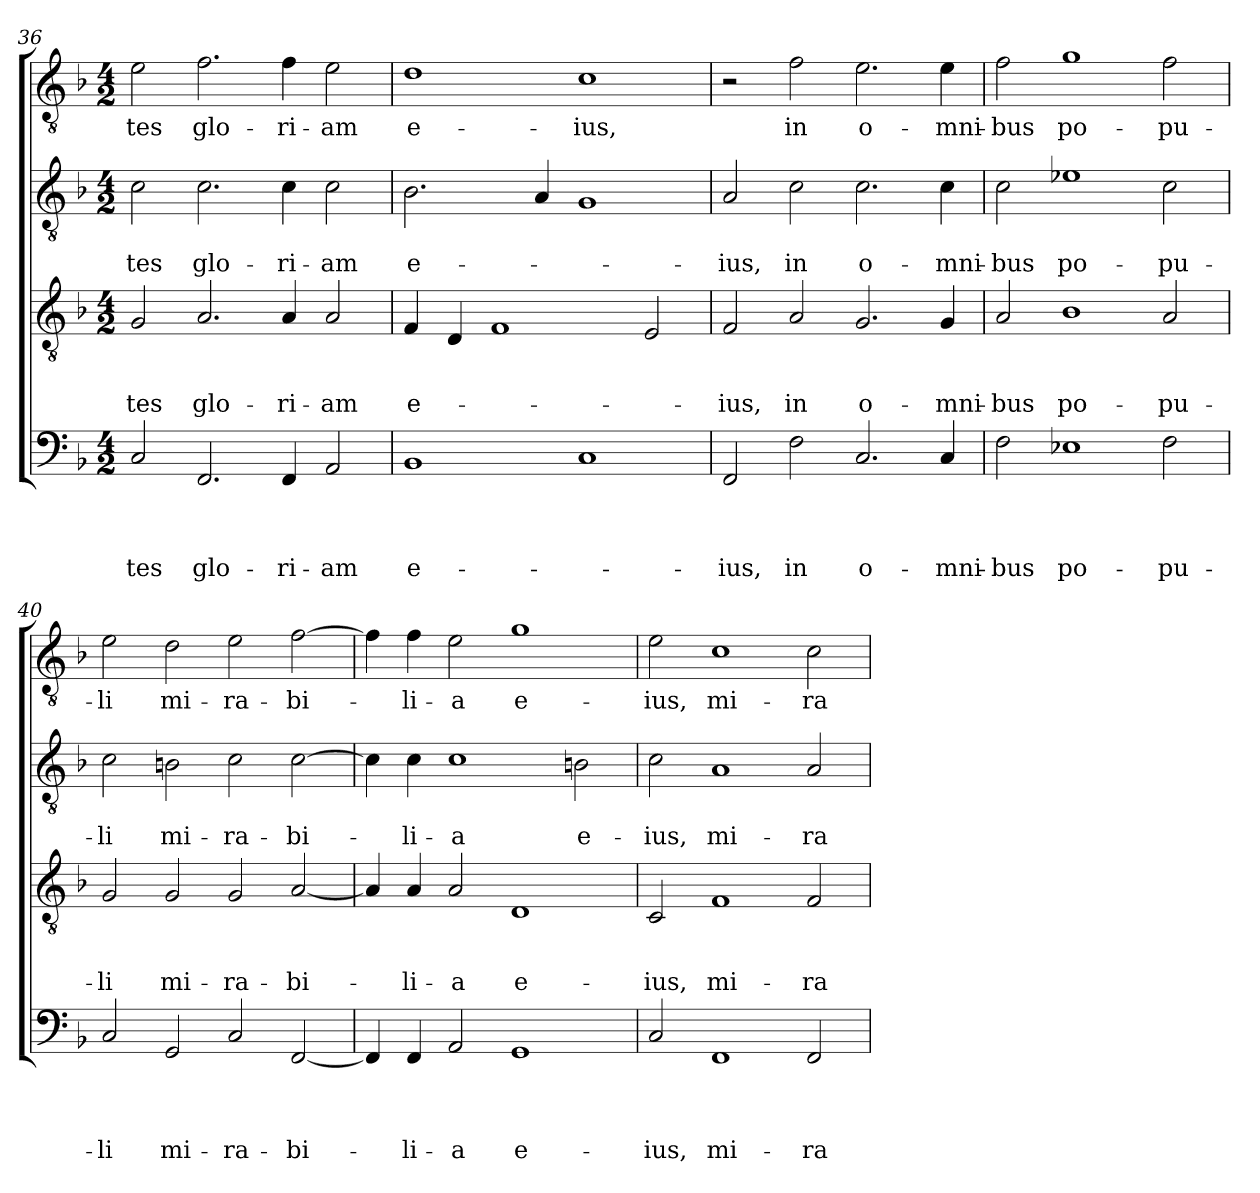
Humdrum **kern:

**kern	**text	**text	**text	**text	**kern	**text	**text	**text	**kern	**text	**text	**kern	**text
*part4	*part4	*part4	*part4	*part4	*part3	*part3	*part3	*part3	*part2	*part2	*part2	*part1	*part1
*staff4	*staff4	*staff4	*staff4	*staff4	*staff3	*staff3	*staff3	*staff3	*staff2	*staff2	*staff2	*staff1	*staff1
!!LO:LB:g=z
*clefF4	*	*	*	*	*clefGv2	*	*	*	*clefGv2	*	*	*clefGv2	*
*k[b-]	*	*	*	*	*k[b-]	*	*	*	*k[b-]	*	*	*k[b-]	*
*F:	*	*	*	*	*F:	*	*	*	*F:	*	*	*F:	*
*M4/2	*	*	*	*	*M4/2	*	*	*	*M4/2	*	*	*M4/2	*
=36	=36	=36	=36	=36	=36	=36	=36	=36	=36	=36	=36	=36	=36
2C/	.	.	.	-tes	2G/	.	.	-tes	2c\	.	-tes	2e\	-tes
2.FF/	.	.	.	glo-	2.A/	.	.	glo-	2.c\	.	glo-	2.f\	glo-
4FF/	.	.	.	-ri-	4A/	.	.	-ri-	4c\	.	-ri-	4f\	-ri-
2AA/	.	.	.	-am	2A/	.	.	-am	2c\	.	-am	2e\	-am
=37	=37	=37	=37	=37	=37	=37	=37	=37	=37	=37	=37	=37	=37
1BB-	.	.	.	e-	4F/	.	.	e-	2.B-\	.	e-	1d	e-
.	.	.	.	.	4D/	.	.	.	.	.	.	.	.
.	.	.	.	.	1F	.	.	.	.	.	.	.	.
.	.	.	.	.	.	.	.	.	4A/	.	.	.	.
1C	.	.	.	.	.	.	.	.	1G	.	.	1c	-ius,
.	.	.	.	.	2E/	.	.	.	.	.	.	.	.
=38	=38	=38	=38	=38	=38	=38	=38	=38	=38	=38	=38	=38	=38
2FF/	.	.	.	-ius,	2F/	.	.	-ius,	2A/	.	-ius,	2r	.
2F\	.	.	.	in	2A/	.	.	in	2c\	.	in	2f\	in
2.C/	.	.	.	o-	2.G/	.	.	o-	2.c\	.	o-	2.e\	o-
4C/	.	.	.	-mni-	4G/	.	.	-mni-	4c\	.	-mni-	4e\	-mni-
=39	=39	=39	=39	=39	=39	=39	=39	=39	=39	=39	=39	=39	=39
2F\	.	.	.	-bus	2A/	.	.	-bus	2c\	.	-bus	2f\	-bus
1E-X	.	.	.	po-	1B-	.	.	po-	1e-X	.	po-	1g	po-
2F\	.	.	.	-pu-	2A/	.	.	-pu-	2c\	.	-pu-	2f\	-pu-
=40	=40	=40	=40	=40	=40	=40	=40	=40	=40	=40	=40	=40	=40
2C/	.	.	.	-li	2G/	.	.	-li	2c\	.	-li	2e\	-li
2GG/	.	.	.	mi-	2G/	.	.	mi-	2Bn\	.	mi-	2d\	mi-
2C/	.	.	.	-ra-	2G/	.	.	-ra-	2c\	.	-ra-	2e\	-ra-
[2FF/	.	.	.	-bi-	[2A/	.	.	-bi-	[2c\	.	-bi-	[2f\	-bi-
=41	=41	=41	=41	=41	=41	=41	=41	=41	=41	=41	=41	=41	=41
4FF/]	.	.	.	.	4A/]	.	.	.	4c\]	.	.	4f\]	.
4FF/	.	.	.	-li-	4A/	.	.	-li-	4c\	.	-li-	4f\	-li-
2AA/	.	.	.	-a	2A/	.	.	-a	1c	.	-a	2e\	-a
1GG	.	.	.	e-	1D	.	.	e-	.	.	.	1g	e-
.	.	.	.	.	.	.	.	.	2Bn\	.	e-	.	.
!!LO:LB:g=z
=42	=42	=42	=42	=42	=42	=42	=42	=42	=42	=42	=42	=42	=42
2C/	.	.	.	-ius,	2C/	.	.	-ius,	2c\	.	-ius,	2e\	-ius,
1FF	.	.	.	mi-	1F	.	.	mi-	1A	.	mi-	1c	mi-
2FF/	.	.	.	-ra-	2F/	.	.	-ra-	2A/	.	-ra-	2c\	-ra-
=	=	=	=	=	=	=	=	=	=	=	=	=	=
*-	*-	*-	*-	*-	*-	*-	*-	*-	*-	*-	*-	*-	*-
